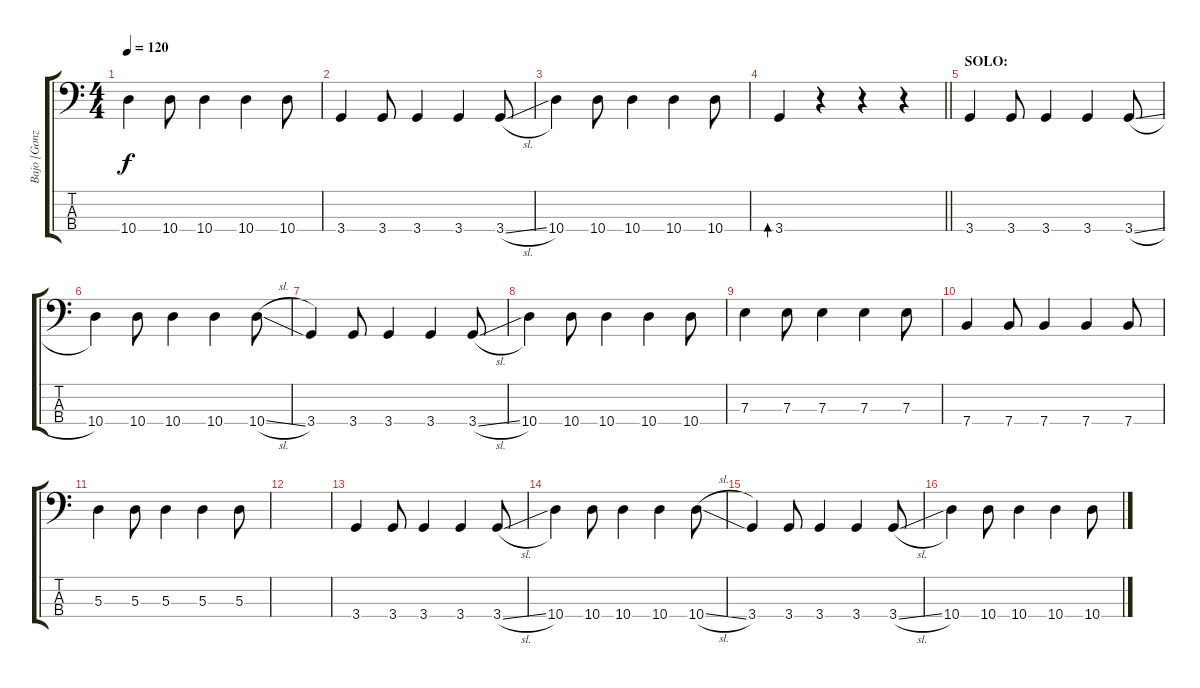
\track ("Bajo [Gonzalo López]" "Bajo [Gonz") {instrument electricbasspick}
\staff {score tabs}
\tuning (G2 D2 A1 E1) {hide}
\ts (4 4)
\tempo 120
\clef f4
\ks c
10.4.4{dy f} 10.4.8 10.4.4 10.4.4 10.4.8 |
3.4.4 3.4.8 3.4.4 3.4.4 3.4{sl}.8 |
10.4.4 10.4.8 10.4.4 10.4.4 10.4.8 |
\barLineRight lightlight
3.4.4{bd 60} r.4 r.4 r.4 |
\section ("" "SOLO:")
3.4.4 3.4.8 3.4.4 3.4.4 3.4{sl}.8 |
10.4.4 10.4.8 10.4.4 10.4.4 10.4{sl}.8 |
3.4.4 3.4.8 3.4.4 3.4.4 3.4{sl}.8 |
10.4.4 10.4.8 10.4.4 10.4.4 10.4.8 |
7.3.4 7.3.8 7.3.4 7.3.4 7.3.8 |
7.4.4 7.4.8 7.4.4 7.4.4 7.4.8 |
5.3.4 5.3.8 5.3.4 5.3.4 5.3.8 |
|
3.4.4 3.4.8 3.4.4 3.4.4 3.4{sl}.8 |
10.4.4 10.4.8 10.4.4 10.4.4 10.4{sl}.8 |
3.4.4 3.4.8 3.4.4 3.4.4 3.4{sl}.8 |
10.4.4 10.4.8 10.4.4 10.4.4 10.4.8
